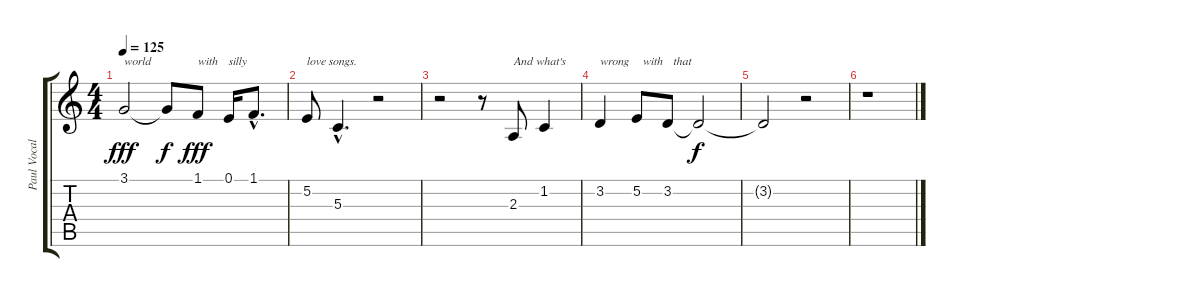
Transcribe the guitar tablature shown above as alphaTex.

\track ("Paul Vocal" "Paul Vocal") {instrument clarinet}
\staff {score tabs}
\tuning (E4 B3 G3 D3 A2 E2) {hide}
\ts (4 4)
\tempo 125
\clef g2
\ks c
3.1.2{txt "world" dy fff} 3.1{t}.8{dy f} 1.1.8{txt "with" dy fff} 0.1.16{txt "silly"} 1.1{hac}.8{d} |
5.2.8{txt "love songs."} 5.3{hac}.4{d} r.2 |
r.2 r.8 2.3.8{txt "And what's"} 1.2.4 |
3.2.4{txt "wrong"} 5.2.8{txt "  with"} 3.2.8{txt "  that"} 3.2{t}.2{dy f} |
3.2{t}.2 r.2 |
r.1
